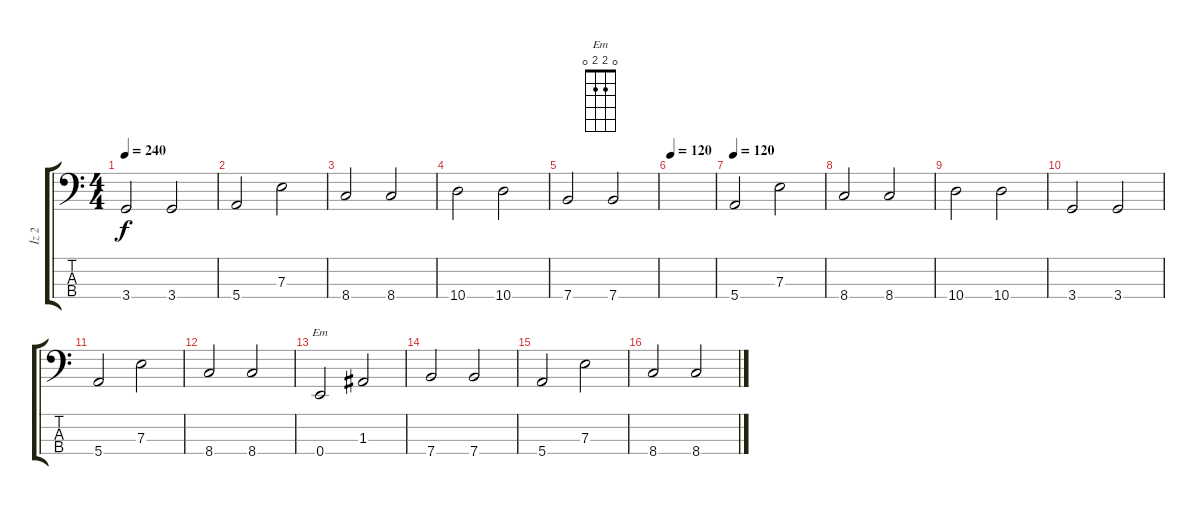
\track ("İz 2" "İz 2") {instrument acousticbass}
\staff {score tabs}
\tuning (G2 D2 A1 E1) {hide}
\chord ("Em" 0 2 2 0)
\ts (4 4)
\tempo 240
\clef f4
\ks c
3.4.2{dy f} 3.4.2 |
5.4.2 7.3.2 |
8.4.2 8.4.2 |
10.4.2 10.4.2 |
7.4.2 7.4.2 |
\tempo 120
|
\tempo 120
5.4.2 7.3.2 |
8.4.2 8.4.2 |
10.4.2 10.4.2 |
3.4.2 3.4.2 |
5.4.2 7.3.2 |
8.4.2 8.4.2 |
0.4.2{ch "Em"} 1.3.2 |
7.4.2 7.4.2 |
5.4.2 7.3.2 |
8.4.2 8.4.2
